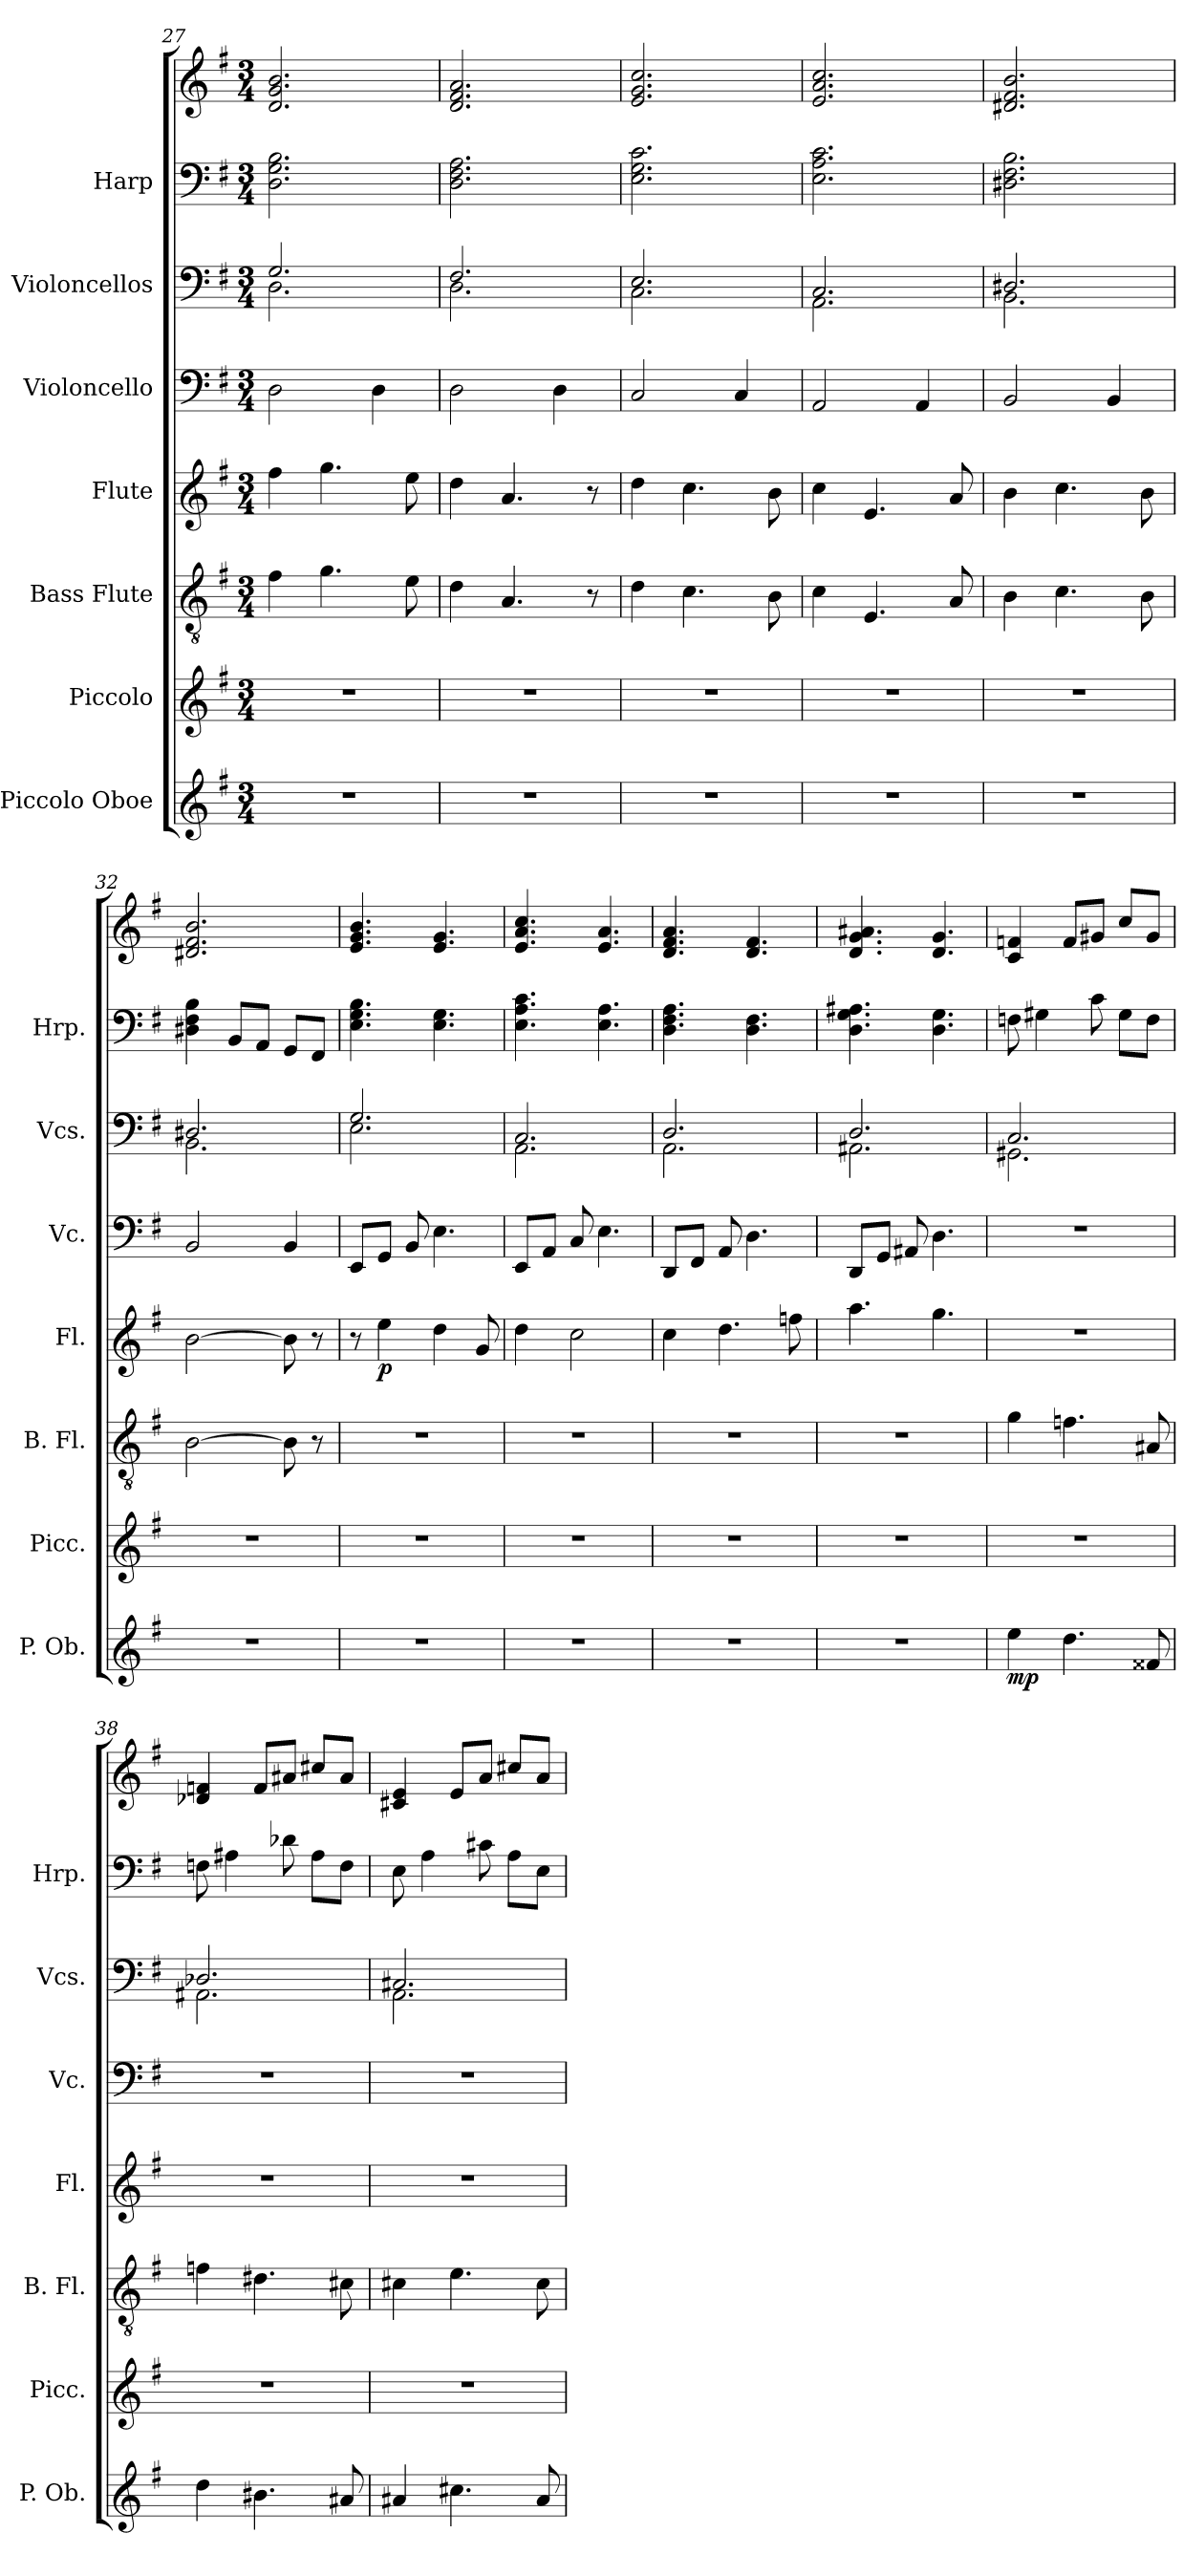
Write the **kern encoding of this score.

**kern	**dynam	**kern	**kern	**kern	**dynam	**kern	**kern	**kern	**kern
*part7	*part7	*part6	*part5	*part4	*part4	*part3	*part2	*part1	*part1
*staff8	*staff8	*staff7	*staff6	*staff5	*staff5	*staff4	*staff3	*staff2	*staff1
*I"Piccolo Oboe	*	*I"Piccolo	*I"Bass Flute	*I"Flute	*	*I"Violoncello	*I"Violoncellos	*I"Harp	*
*I'P. Ob.	*	*I'Picc.	*I'B. Fl.	*I'Fl.	*	*I'Vc.	*I'Vcs.	*I'Hrp.	*
*clefG2	*	*clefG2	*clefGv2	*clefG2	*	*clefF4	*clefF4	*clefF4	*clefG2
*ITrd-2c-3	*	*ITrd-7c-12	*	*	*	*	*	*	*
*k[b-e-]	*	*k[f#]	*k[f#]	*k[f#]	*	*k[f#]	*k[f#]	*k[f#]	*k[f#]
*M3/4	*	*M3/4	*M3/4	*M3/4	*	*M3/4	*M3/4	*M3/4	*M3/4
=27	=27	=27	=27	=27	=27	=27	=27	=27	=27
*	*	*	*	*	*	*	*^	*	*
2.r	.	2.r	4f#\	4ff#\	.	2D\	2.G/	2.D\	2.D\ 2.G\ 2.B\	2.d/ 2.g/ 2.b/
.	.	.	4.g\	4.gg\	.	.	.	.	.	.
.	.	.	.	.	.	4D\	.	.	.	.
.	.	.	8e\	8ee\	.	.	.	.	.	.
=28	=28	=28	=28	=28	=28	=28	=28	=28	=28	=28
2.r	.	2.r	4d\	4dd\	.	2D\	2.F#/	2.D\	2.D\ 2.F#\ 2.A\	2.d/ 2.f#/ 2.a/
.	.	.	4.A/	4.a/	.	.	.	.	.	.
.	.	.	.	.	.	4D\	.	.	.	.
.	.	.	8r	8r	.	.	.	.	.	.
=29	=29	=29	=29	=29	=29	=29	=29	=29	=29	=29
2.r	.	2.r	4d\	4dd\	.	2C/	2.E/	2.C\	2.E\ 2.G\ 2.c\	2.e/ 2.g/ 2.cc/
.	.	.	4.c\	4.cc\	.	.	.	.	.	.
.	.	.	.	.	.	4C/	.	.	.	.
.	.	.	8B\	8b\	.	.	.	.	.	.
=30	=30	=30	=30	=30	=30	=30	=30	=30	=30	=30
2.r	.	2.r	4c\	4cc\	.	2AA/	2.C/	2.AA\	2.E\ 2.A\ 2.c\	2.e/ 2.a/ 2.cc/
.	.	.	4.E/	4.e/	.	.	.	.	.	.
.	.	.	.	.	.	4AA/	.	.	.	.
.	.	.	8A/	8a/	.	.	.	.	.	.
!!LO:PB:g=z
=31	=31	=31	=31	=31	=31	=31	=31	=31	=31	=31
2.r	.	2.r	4B\	4b\	.	2BB/	2.D#X/	2.BB\	2.D#X\ 2.F#\ 2.B\	2.d#X/ 2.f#/ 2.b/
.	.	.	4.c\	4.cc\	.	.	.	.	.	.
.	.	.	.	.	.	4BB/	.	.	.	.
.	.	.	8B\	8b\	.	.	.	.	.	.
=32	=32	=32	=32	=32	=32	=32	=32	=32	=32	=32
2.r	.	2.r	[2B\	[2b\	.	2BB/	2.D#X/	2.BB\	4D#X\ 4F#\ 4B\	2.d#X/ 2.f#/ 2.b/
.	.	.	.	.	.	.	.	.	8BB/L	.
.	.	.	.	.	.	.	.	.	8AA/J	.
.	.	.	8B\]	8b\]	.	4BB/	.	.	8GG/L	.
.	.	.	8r	8r	.	.	.	.	8FF#/J	.
=33	=33	=33	=33	=33	=33	=33	=33	=33	=33	=33
2.r	.	2.r	2.r	8r	.	8EE/L	2.G/	2.E\	4.E\ 4.G\ 4.B\	4.e/ 4.g/ 4.b/
!	!	!	!	!	!LO:DY:b	!	!	!	!	!
.	.	.	.	4ee\	p	8GG/J	.	.	.	.
.	.	.	.	.	.	8BB/	.	.	.	.
.	.	.	.	4dd\	.	4.E\	.	.	4.E\ 4.G\	4.e/ 4.g/
.	.	.	.	8g/	.	.	.	.	.	.
=34	=34	=34	=34	=34	=34	=34	=34	=34	=34	=34
2.r	.	2.r	2.r	4dd\	.	8EE/L	2.C/	2.AA\	4.E\ 4.A\ 4.c\	4.e/ 4.a/ 4.cc/
.	.	.	.	.	.	8AA/J	.	.	.	.
.	.	.	.	2cc\	.	8C/	.	.	.	.
.	.	.	.	.	.	4.E\	.	.	4.E\ 4.A\	4.e/ 4.a/
=35	=35	=35	=35	=35	=35	=35	=35	=35	=35	=35
2.r	.	2.r	2.r	4cc\	.	8DD/L	2.D/	2.AA\	4.D\ 4.F#\ 4.A\	4.d/ 4.f#/ 4.a/
.	.	.	.	.	.	8FF#/J	.	.	.	.
.	.	.	.	4.dd\	.	8AA/	.	.	.	.
.	.	.	.	.	.	4.D\	.	.	4.D\ 4.F#\	4.d/ 4.f#/
.	.	.	.	8ffn\	.	.	.	.	.	.
=36	=36	=36	=36	=36	=36	=36	=36	=36	=36	=36
2.r	.	2.r	2.r	4.aa\	.	8DD/L	2.D/	2.AA#X\	4.D\ 4.G\ 4.A#X\	4.d/ 4.g/ 4.a#X/
.	.	.	.	.	.	8GG/J	.	.	.	.
.	.	.	.	.	.	8AA#X/	.	.	.	.
.	.	.	.	4.gg\	.	4.D\	.	.	4.D\ 4.G\	4.d/ 4.g/
!!LO:PB:g=z
=37	=37	=37	=37	=37	=37	=37	=37	=37	=37	=37
!	!LO:DY:b	!	!	!	!	!	!	!	!	!
4gg\	mp	2.r	4g\	2.r	.	2.r	2.C/	2.GG#X\	8Fn\	4c/ 4fn/
.	.	.	.	.	.	.	.	.	4G#X\	.
4.ff\	.	.	4.fn\	.	.	.	.	.	.	8f/L
.	.	.	.	.	.	.	.	.	8c\	8g#X/J
.	.	.	.	.	.	.	.	.	8G#\L	8cc/L
8a#X/	.	.	8A#X/	.	.	.	.	.	8F\J	8g#/J
=38	=38	=38	=38	=38	=38	=38	=38	=38	=38	=38
4ff\	.	2.r	4fn\	2.r	.	2.r	2.D-X/	2.AA#X\	8Fn\	4d-X/ 4fn/
.	.	.	.	.	.	.	.	.	4A#X\	.
4.dd#X\	.	.	4.d#X\	.	.	.	.	.	.	8f/L
.	.	.	.	.	.	.	.	.	8d-X\	8a#X/J
.	.	.	.	.	.	.	.	.	8A#\L	8cc#X/L
8cc#X/	.	.	8c#X\	.	.	.	.	.	8F\J	8a#/J
=39	=39	=39	=39	=39	=39	=39	=39	=39	=39	=39
4cc#X/	.	2.r	4c#X\	2.r	.	2.r	2.C#X/	2.AA\	8E\	4c#X/ 4e/
.	.	.	.	.	.	.	.	.	4A\	.
4.een\	.	.	4.e\	.	.	.	.	.	.	8e/L
.	.	.	.	.	.	.	.	.	8c#X\	8a/J
.	.	.	.	.	.	.	.	.	8A\L	8cc#X/L
8cc#/	.	.	8c#\	.	.	.	.	.	8E\J	8a/J
*	*	*	*	*	*	*	*v	*v	*	*
=	=	=	=	=	=	=	=	=	=
*-	*-	*-	*-	*-	*-	*-	*-	*-	*-
